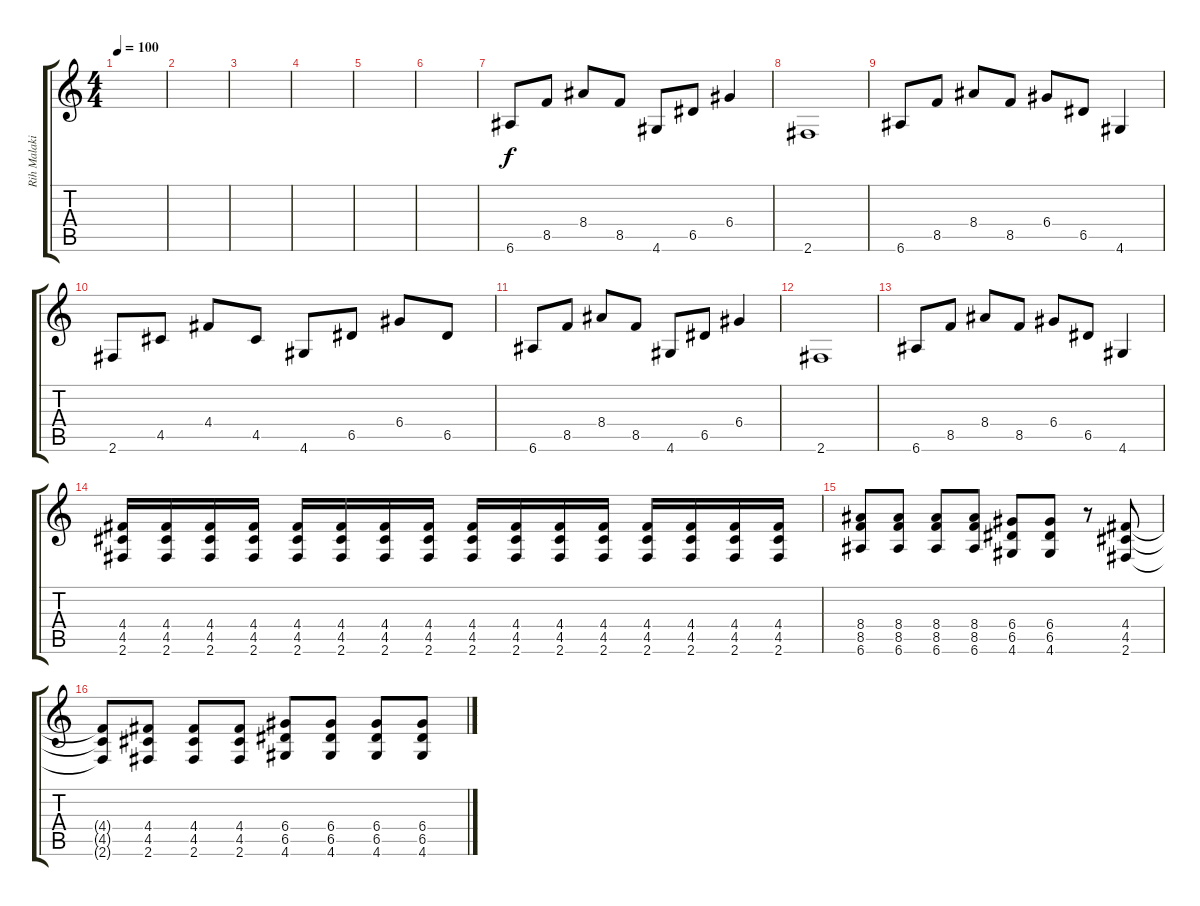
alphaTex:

\track ("Rih Malakian" "Rih Malaki") {instrument distortionguitar}
\staff {score tabs}
\tuning (E4 B3 G3 D3 A2 E2) {hide}
\ts (4 4)
\tempo 100
\clef g2
\ks c
|
|
|
|
|
|
6.6.8{instrument electricguitarclean} 8.5.8 8.4.8 8.5.8 4.6.8 6.5.8 6.4.4 |
2.6.1 |
6.6.8{instrument electricguitarclean} 8.5.8 8.4.8 8.5.8 6.4.8 6.5.8 4.6.4 |
2.6.8 4.5.8 4.4.8 4.5.8 4.6.8 6.5.8 6.4.8 6.5.8 |
6.6.8{instrument electricguitarclean} 8.5.8 8.4.8 8.5.8 4.6.8 6.5.8 6.4.4 |
2.6.1 |
6.6.8{instrument electricguitarclean} 8.5.8 8.4.8 8.5.8 6.4.8 6.5.8 4.6.4 |
(4.4 4.5 2.6).16{instrument distortionguitar} (4.4 4.5 2.6).16 (4.4 4.5 2.6).16 (4.4 4.5 2.6).16 (4.4 4.5 2.6).16 (4.4 4.5 2.6).16 (4.4 4.5 2.6).16 (4.4 4.5 2.6).16 (4.4 4.5 2.6).16 (4.4 4.5 2.6).16{instrument distortionguitar} (4.4 4.5 2.6).16 (4.4 4.5 2.6).16 (4.4 4.5 2.6).16 (4.4 4.5 2.6).16 (4.4 4.5 2.6).16 (4.4 4.5 2.6).16 |
(8.4 8.5 6.6).8 (8.4 8.5 6.6).8 (8.4 8.5 6.6).8 (8.4 8.5 6.6).8 (6.4 6.5 4.6).8 (6.4 6.5 4.6).8 r.8 (4.4 4.5 2.6).8 |
(4.4{t} 4.5{t} 2.6{t}).8 (4.4 4.5 2.6).8 (4.4 4.5 2.6).8 (4.4 4.5 2.6).8 (6.4 6.5 4.6).8 (6.4 6.5 4.6).8 (6.4 6.5 4.6).8 (6.4 6.5 4.6).8
